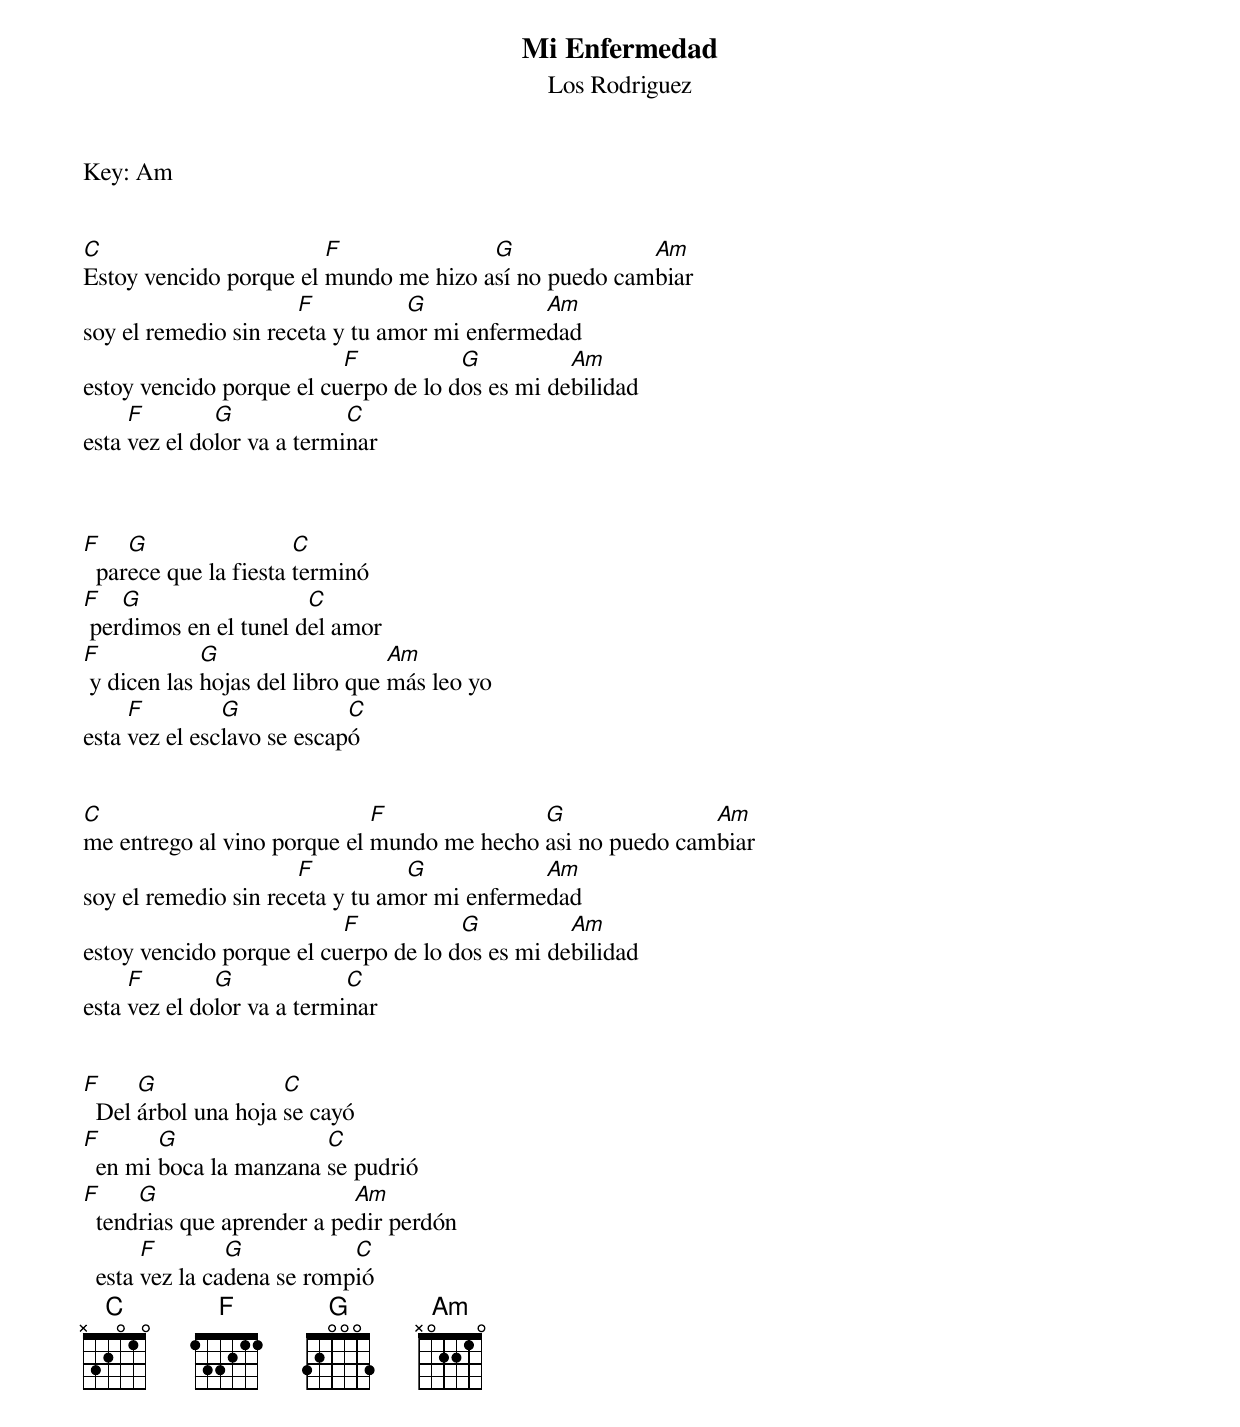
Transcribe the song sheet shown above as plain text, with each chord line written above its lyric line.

Mi Enfermedad
Los Rodriguez
Key: Am


C                       F              G              Am
Estoy vencido porque el mundo me hizo así no puedo cambiar
                      F          G            Am
soy el remedio sin receta y tu amor mi enfermedad
                          F           G          Am
estoy vencido porque el cuerpo de lo dos es mi debilidad
     F        G             C
esta vez el dolor va a terminar



F    G                 C
  parece que la fiesta terminó
F   G                  C
 perdimos en el tunel del amor
F            G                   Am
 y dicen las hojas del libro que más leo yo
     F         G            C
esta vez el esclavo se escapó


C                            F              G               Am
me entrego al vino porque el mundo me hecho asi no puedo cambiar
                      F          G            Am
soy el remedio sin receta y tu amor mi enfermedad
                          F           G          Am
estoy vencido porque el cuerpo de lo dos es mi debilidad
     F        G             C
esta vez el dolor va a terminar


F     G              C
  Del árbol una hoja se cayó
F       G               C
  en mi boca la manzana se pudrió
F     G                     Am
  tendrias que aprender a pedir perdón
       F        G           C
  esta vez la cadena se rompió
